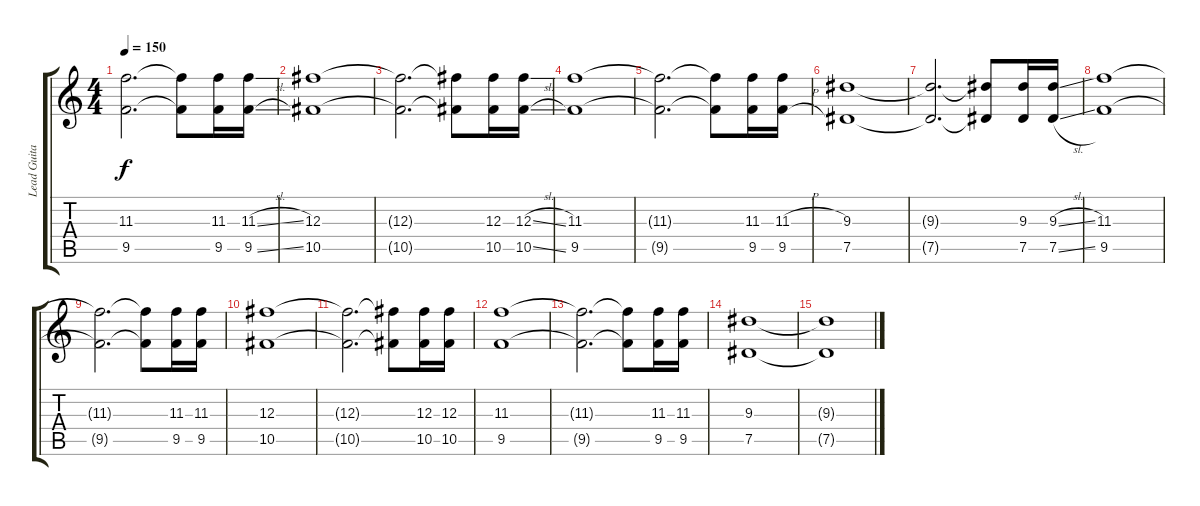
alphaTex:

\track ("Lead Guitar" "Lead Guita") {instrument distortionguitar}
\staff {score tabs}
\tuning (Eb4 Bb3 Gb3 Db3 Ab2 Eb2) {hide}
\ts (4 4)
\tempo 150
\clef g2
\ks c
(11.3{t} 9.5{t}).2{d dy f} (11.3{t} 9.5{t}).8 (11.3 9.5).16 (11.3{sl} 9.5{sl}).16 |
(12.3 10.5).1 |
(12.3{t} 10.5{t}).2{d} (12.3{t} 10.5{t}).8 (12.3 10.5).16 (12.3{sl} 10.5{sl}).16 |
(11.3 9.5).1 |
(11.3{t} 9.5{t}).2{d} (11.3{t} 9.5{t}).8 (11.3 9.5).16 (11.3{h} 9.5{h}).16 |
(9.3 7.5).1 |
(9.3{t} 7.5{t}).2{d} (9.3{t} 7.5{t}).8 (9.3 7.5).16 (9.3{sl} 7.5{sl}).16 |
(11.3 9.5).1 |
(11.3{t} 9.5{t}).2{d} (11.3{t} 9.5{t}).8 (11.3 9.5).16 (11.3 9.5).16 |
(12.3 10.5).1 |
(12.3{t} 10.5{t}).2{d} (12.3{t} 10.5{t}).8 (12.3 10.5).16 (12.3 10.5).16 |
(11.3 9.5).1 |
(11.3{t} 9.5{t}).2{d} (11.3{t} 9.5{t}).8 (11.3 9.5).16 (11.3 9.5).16 |
(9.3 7.5).1 |
(9.3{t} 7.5{t}).1
